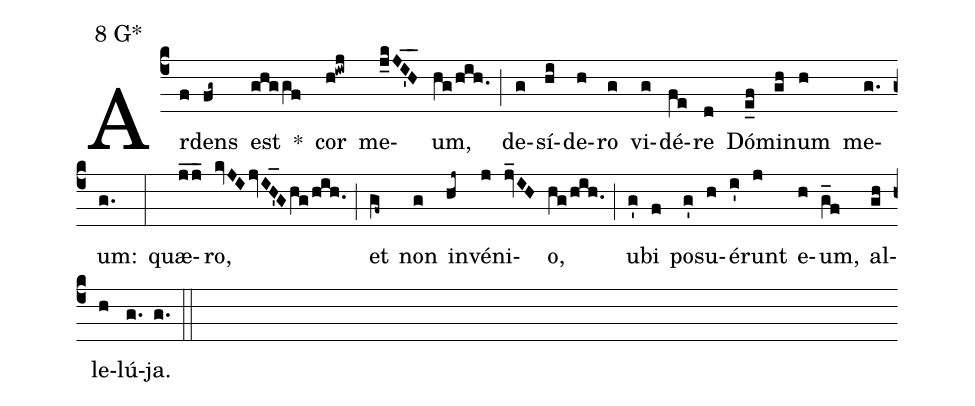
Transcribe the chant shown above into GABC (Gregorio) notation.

mode:8 G*;
%%
(c4) Ar(f)dens(fg~) est(ghggf) *() cor(h!iwj) me(j_kJI'_H_)um,(hg/hih.) (;) de(g)sí(hi)de(h)ro(g) vi(g)dé(fe)re(d) Dó(e_f)mi(gh)num(h) me(g.)um:(g.) (:) quæ(j_/j_)ro,(kvJI/jvIH'_G/hg/hih.) (;) et(gf~) non(g) in(hj~)vé(j)ni(jv_IH)o,(hg/hih.) (;) u(g')bi(f) po(g')su(h)é(i')runt(j) e(h)um,(g_f) al(gh)le(h)lú(g.)ja.(g.) (::)
